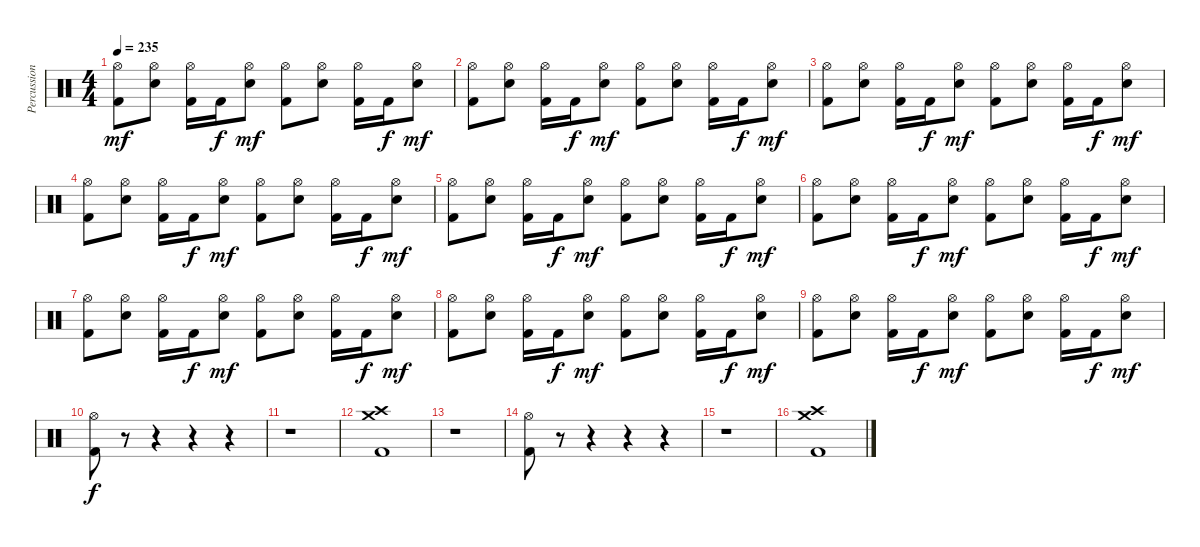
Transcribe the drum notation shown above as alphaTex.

\track ("Percussions" "Percussion") {instrument percussion}
\staff {score}
\articulation defaults
\ts (4 4)
\tempo 235
\clef neutral
\ks c
("Hi-Hat (open)" "Kick (hit) 2").8{dy mf} ("Hi-Hat (open)" "Snare (hit) 2").8 ("Hi-Hat (open)" "Kick (hit) 2").16 "Kick (hit) 2".16{dy f} ("Hi-Hat (open)" "Snare (hit) 2").8{dy mf} ("Hi-Hat (open)" "Kick (hit) 2").8 ("Hi-Hat (open)" "Snare (hit) 2").8 ("Hi-Hat (open)" "Kick (hit) 2").16 "Kick (hit) 2".16{dy f} ("Hi-Hat (open)" "Snare (hit) 2").8{dy mf} |
("Hi-Hat (open)" "Kick (hit) 2").8 ("Hi-Hat (open)" "Snare (hit) 2").8 ("Hi-Hat (open)" "Kick (hit) 2").16 "Kick (hit) 2".16{dy f} ("Hi-Hat (open)" "Snare (hit) 2").8{dy mf} ("Hi-Hat (open)" "Kick (hit) 2").8 ("Hi-Hat (open)" "Snare (hit) 2").8 ("Hi-Hat (open)" "Kick (hit) 2").16 "Kick (hit) 2".16{dy f} ("Hi-Hat (open)" "Snare (hit) 2").8{dy mf} |
("Hi-Hat (open)" "Kick (hit) 2").8 ("Hi-Hat (open)" "Snare (hit) 2").8 ("Hi-Hat (open)" "Kick (hit) 2").16 "Kick (hit) 2".16{dy f} ("Hi-Hat (open)" "Snare (hit) 2").8{dy mf} ("Hi-Hat (open)" "Kick (hit) 2").8 ("Hi-Hat (open)" "Snare (hit) 2").8 ("Hi-Hat (open)" "Kick (hit) 2").16 "Kick (hit) 2".16{dy f} ("Hi-Hat (open)" "Snare (hit) 2").8{dy mf} |
("Hi-Hat (open)" "Kick (hit) 2").8 ("Hi-Hat (open)" "Snare (hit) 2").8 ("Hi-Hat (open)" "Kick (hit) 2").16 "Kick (hit) 2".16{dy f} ("Hi-Hat (open)" "Snare (hit) 2").8{dy mf} ("Hi-Hat (open)" "Kick (hit) 2").8 ("Hi-Hat (open)" "Snare (hit) 2").8 ("Hi-Hat (open)" "Kick (hit) 2").16 "Kick (hit) 2".16{dy f} ("Hi-Hat (open)" "Snare (hit) 2").8{dy mf} |
("Hi-Hat (open)" "Kick (hit) 2").8 ("Hi-Hat (open)" "Snare (hit) 2").8 ("Hi-Hat (open)" "Kick (hit) 2").16 "Kick (hit) 2".16{dy f} ("Hi-Hat (open)" "Snare (hit) 2").8{dy mf} ("Hi-Hat (open)" "Kick (hit) 2").8 ("Hi-Hat (open)" "Snare (hit) 2").8 ("Hi-Hat (open)" "Kick (hit) 2").16 "Kick (hit) 2".16{dy f} ("Hi-Hat (open)" "Snare (hit) 2").8{dy mf} |
("Hi-Hat (open)" "Kick (hit) 2").8 ("Hi-Hat (open)" "Snare (hit) 2").8 ("Hi-Hat (open)" "Kick (hit) 2").16 "Kick (hit) 2".16{dy f} ("Hi-Hat (open)" "Snare (hit) 2").8{dy mf} ("Hi-Hat (open)" "Kick (hit) 2").8 ("Hi-Hat (open)" "Snare (hit) 2").8 ("Hi-Hat (open)" "Kick (hit) 2").16 "Kick (hit) 2".16{dy f} ("Hi-Hat (open)" "Snare (hit) 2").8{dy mf} |
("Hi-Hat (open)" "Kick (hit) 2").8 ("Hi-Hat (open)" "Snare (hit) 2").8 ("Hi-Hat (open)" "Kick (hit) 2").16 "Kick (hit) 2".16{dy f} ("Hi-Hat (open)" "Snare (hit) 2").8{dy mf} ("Hi-Hat (open)" "Kick (hit) 2").8 ("Hi-Hat (open)" "Snare (hit) 2").8 ("Hi-Hat (open)" "Kick (hit) 2").16 "Kick (hit) 2".16{dy f} ("Hi-Hat (open)" "Snare (hit) 2").8{dy mf} |
("Hi-Hat (open)" "Kick (hit) 2").8 ("Hi-Hat (open)" "Snare (hit) 2").8 ("Hi-Hat (open)" "Kick (hit) 2").16 "Kick (hit) 2".16{dy f} ("Hi-Hat (open)" "Snare (hit) 2").8{dy mf} ("Hi-Hat (open)" "Kick (hit) 2").8 ("Hi-Hat (open)" "Snare (hit) 2").8 ("Hi-Hat (open)" "Kick (hit) 2").16 "Kick (hit) 2".16{dy f} ("Hi-Hat (open)" "Snare (hit) 2").8{dy mf} |
("Hi-Hat (open)" "Kick (hit) 2").8 ("Hi-Hat (open)" "Snare (hit) 2").8 ("Hi-Hat (open)" "Kick (hit) 2").16 "Kick (hit) 2".16{dy f} ("Hi-Hat (open)" "Snare (hit) 2").8{dy mf} ("Hi-Hat (open)" "Kick (hit) 2").8 ("Hi-Hat (open)" "Snare (hit) 2").8 ("Hi-Hat (open)" "Kick (hit) 2").16 "Kick (hit) 2".16{dy f} ("Hi-Hat (open)" "Snare (hit) 2").8{dy mf} |
("Hi-Hat (open)" "Kick (hit) 2").8{dy f} r.8 r.4 r.4 r.4 |
r.1 |
("Crash medium (hit)" "Crash high (hit)" "Kick (hit) 2").1 |
r.1 |
("Hi-Hat (open)" "Kick (hit) 2").8 r.8 r.4 r.4 r.4 |
r.1 |
("Crash medium (hit)" "Crash high (hit)" "Kick (hit) 2").1
